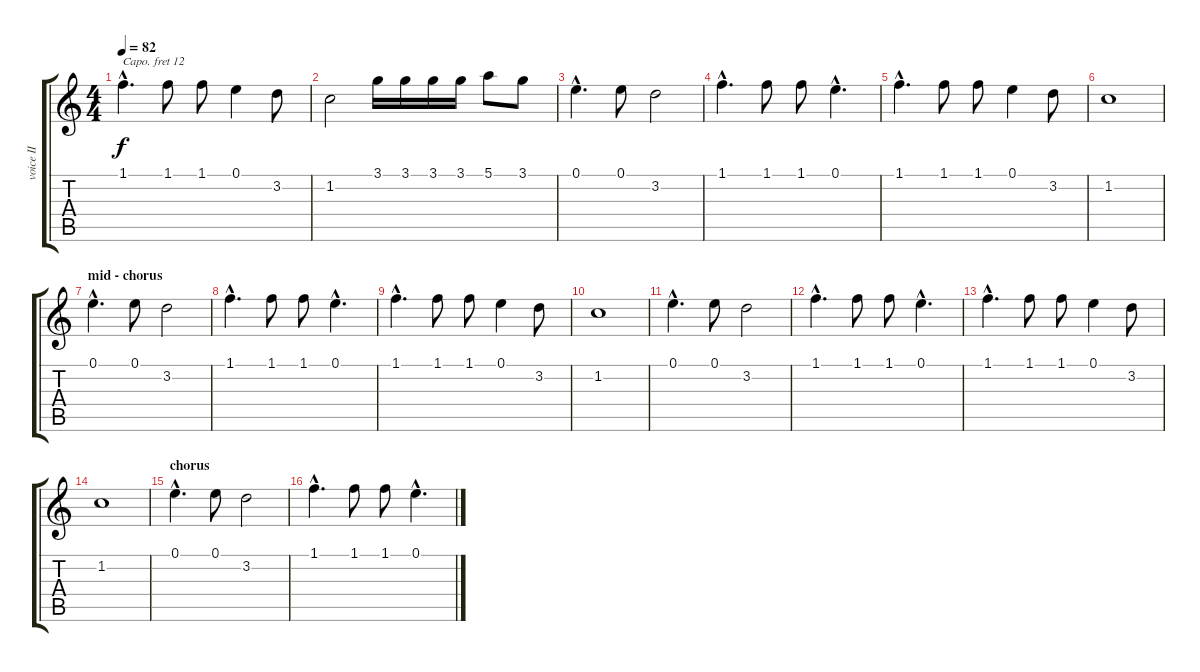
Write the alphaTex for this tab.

\track ("voice II" "voice II") {instrument acousticgrandpiano}
\staff {score tabs}
\capo 12
\tuning (E4 B3 G3 D3 A2 E2) {hide}
\ts (4 4)
\tempo 82
\clef g2
\ks c
1.1{hac}.4{d dy f} 1.1.8 1.1.8 0.1.4 3.2.8 |
1.2.2 3.1.16 3.1.16 3.1.16 3.1.16 5.1.8 3.1.8 |
0.1{hac}.4{d} 0.1.8 3.2.2 |
1.1{hac}.4{d} 1.1.8 1.1.8 0.1{hac}.4{d} |
1.1{hac}.4{d} 1.1.8 1.1.8 0.1.4 3.2.8 |
1.2.1 |
\section ("" "mid - chorus")
0.1{hac}.4{d} 0.1.8 3.2.2 |
1.1{hac}.4{d} 1.1.8 1.1.8 0.1{hac}.4{d} |
1.1{hac}.4{d} 1.1.8 1.1.8 0.1.4 3.2.8 |
1.2.1 |
0.1{hac}.4{d} 0.1.8 3.2.2 |
1.1{hac}.4{d} 1.1.8 1.1.8 0.1{hac}.4{d} |
1.1{hac}.4{d} 1.1.8 1.1.8 0.1.4 3.2.8 |
1.2.1 |
\section ("" "chorus")
0.1{hac}.4{d} 0.1.8 3.2.2 |
1.1{hac}.4{d} 1.1.8 1.1.8 0.1{hac}.4{d}
